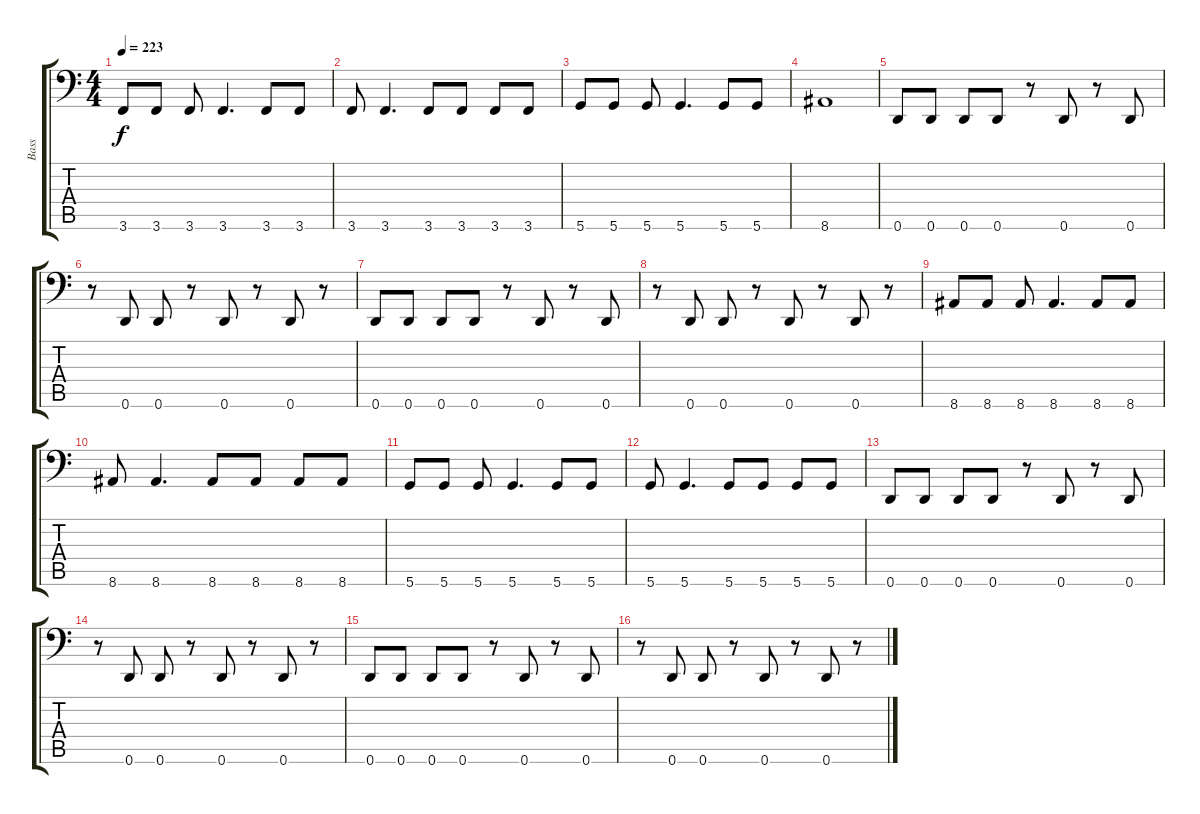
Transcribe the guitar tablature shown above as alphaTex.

\track ("Bass" "Bass") {instrument electricbasspick}
\staff {score tabs}
\tuning (E3 B2 G2 D2 A1 D1) {hide}
\ts (4 4)
\tempo 223
\clef f4
\ks c
3.6.8{dy f} 3.6.8 3.6.8 3.6.4{d} 3.6.8 3.6.8 |
3.6.8 3.6.4{d} 3.6.8 3.6.8 3.6.8 3.6.8 |
5.6.8 5.6.8 5.6.8 5.6.4{d} 5.6.8 5.6.8 |
8.6.1 |
0.6.8 0.6.8 0.6.8 0.6.8 r.8 0.6.8 r.8 0.6.8 |
r.8 0.6.8 0.6.8 r.8 0.6.8 r.8 0.6.8 r.8 |
0.6.8 0.6.8 0.6.8 0.6.8 r.8 0.6.8 r.8 0.6.8 |
r.8 0.6.8 0.6.8 r.8 0.6.8 r.8 0.6.8 r.8 |
8.6.8 8.6.8 8.6.8 8.6.4{d} 8.6.8 8.6.8 |
8.6.8 8.6.4{d} 8.6.8 8.6.8 8.6.8 8.6.8 |
5.6.8 5.6.8 5.6.8 5.6.4{d} 5.6.8 5.6.8 |
5.6.8 5.6.4{d} 5.6.8 5.6.8 5.6.8 5.6.8 |
0.6.8 0.6.8 0.6.8 0.6.8 r.8 0.6.8 r.8 0.6.8 |
r.8 0.6.8 0.6.8 r.8 0.6.8 r.8 0.6.8 r.8 |
0.6.8 0.6.8 0.6.8 0.6.8 r.8 0.6.8 r.8 0.6.8 |
r.8 0.6.8 0.6.8 r.8 0.6.8 r.8 0.6.8 r.8
